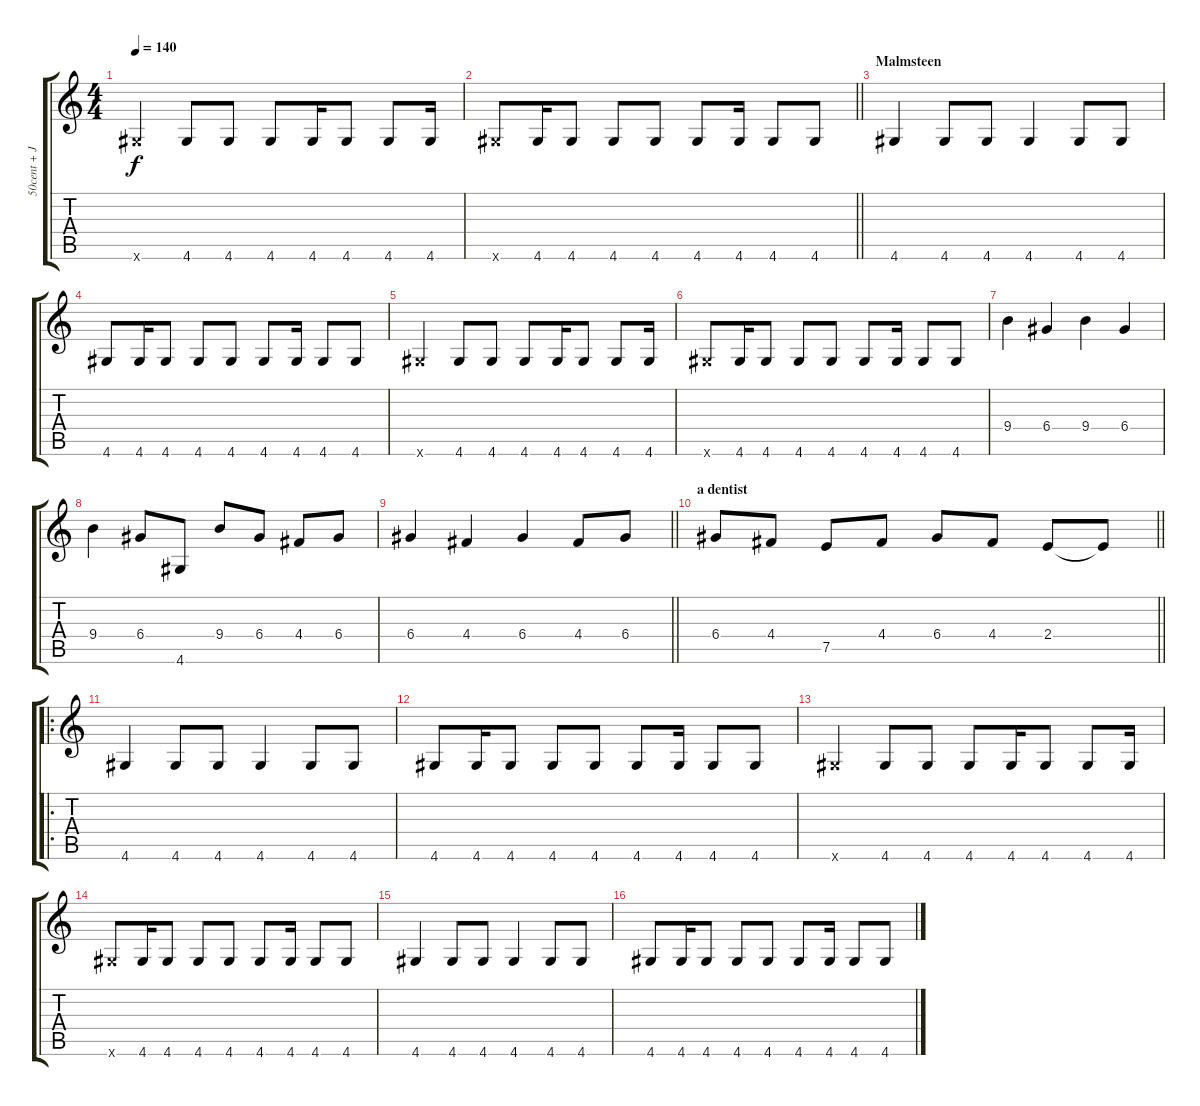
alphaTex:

\track ("50cent + Justin" "50cent + J") {instrument banjo}
\staff {score tabs}
\tuning (E4 B3 G3 D3 A2 E2) {hide}
\displaytranspose 12
\ts (4 4)
\tempo 140
\clef g2
\ks c
4.6{x}.4{dy f} 4.6.8 4.6.8 4.6.8 4.6.16 4.6.8 4.6.8 4.6.16 |
\barLineRight lightlight
4.6{x}.8 4.6.16 4.6.8 4.6.8 4.6.8 4.6.8 4.6.16 4.6.8 4.6.8 |
\section ("" "Malmsteen")
4.6.4 4.6.8 4.6.8 4.6.4 4.6.8 4.6.8 |
4.6.8 4.6.16 4.6.8 4.6.8 4.6.8 4.6.8 4.6.16 4.6.8 4.6.8 |
4.6{x}.4 4.6.8 4.6.8 4.6.8 4.6.16 4.6.8 4.6.8 4.6.16 |
4.6{x}.8 4.6.16 4.6.8 4.6.8 4.6.8 4.6.8 4.6.16 4.6.8 4.6.8 |
9.4.4 6.4.4 9.4.4 6.4.4 |
9.4.4 6.4.8 4.6.8 9.4.8 6.4.8 4.4.8 6.4.8 |
\barLineRight lightlight
6.4.4 4.4.4 6.4.4 4.4.8 6.4.8 |
\section ("" "a dentist")
\barLineRight lightlight
6.4.8 4.4.8 7.5.8 4.4.8 6.4.8 4.4.8 2.4.8 2.4{t}.8 |
\ro
4.6.4{volume 16} 4.6.8 4.6.8 4.6.4 4.6.8 4.6.8 |
4.6.8 4.6.16 4.6.8 4.6.8 4.6.8 4.6.8 4.6.16 4.6.8 4.6.8 |
4.6{x}.4 4.6.8 4.6.8 4.6.8 4.6.16 4.6.8 4.6.8 4.6.16 |
4.6{x}.8 4.6.16 4.6.8 4.6.8 4.6.8 4.6.8 4.6.16 4.6.8 4.6.8 |
4.6.4 4.6.8 4.6.8 4.6.4 4.6.8 4.6.8 |
4.6.8 4.6.16 4.6.8 4.6.8 4.6.8 4.6.8 4.6.16 4.6.8 4.6.8
